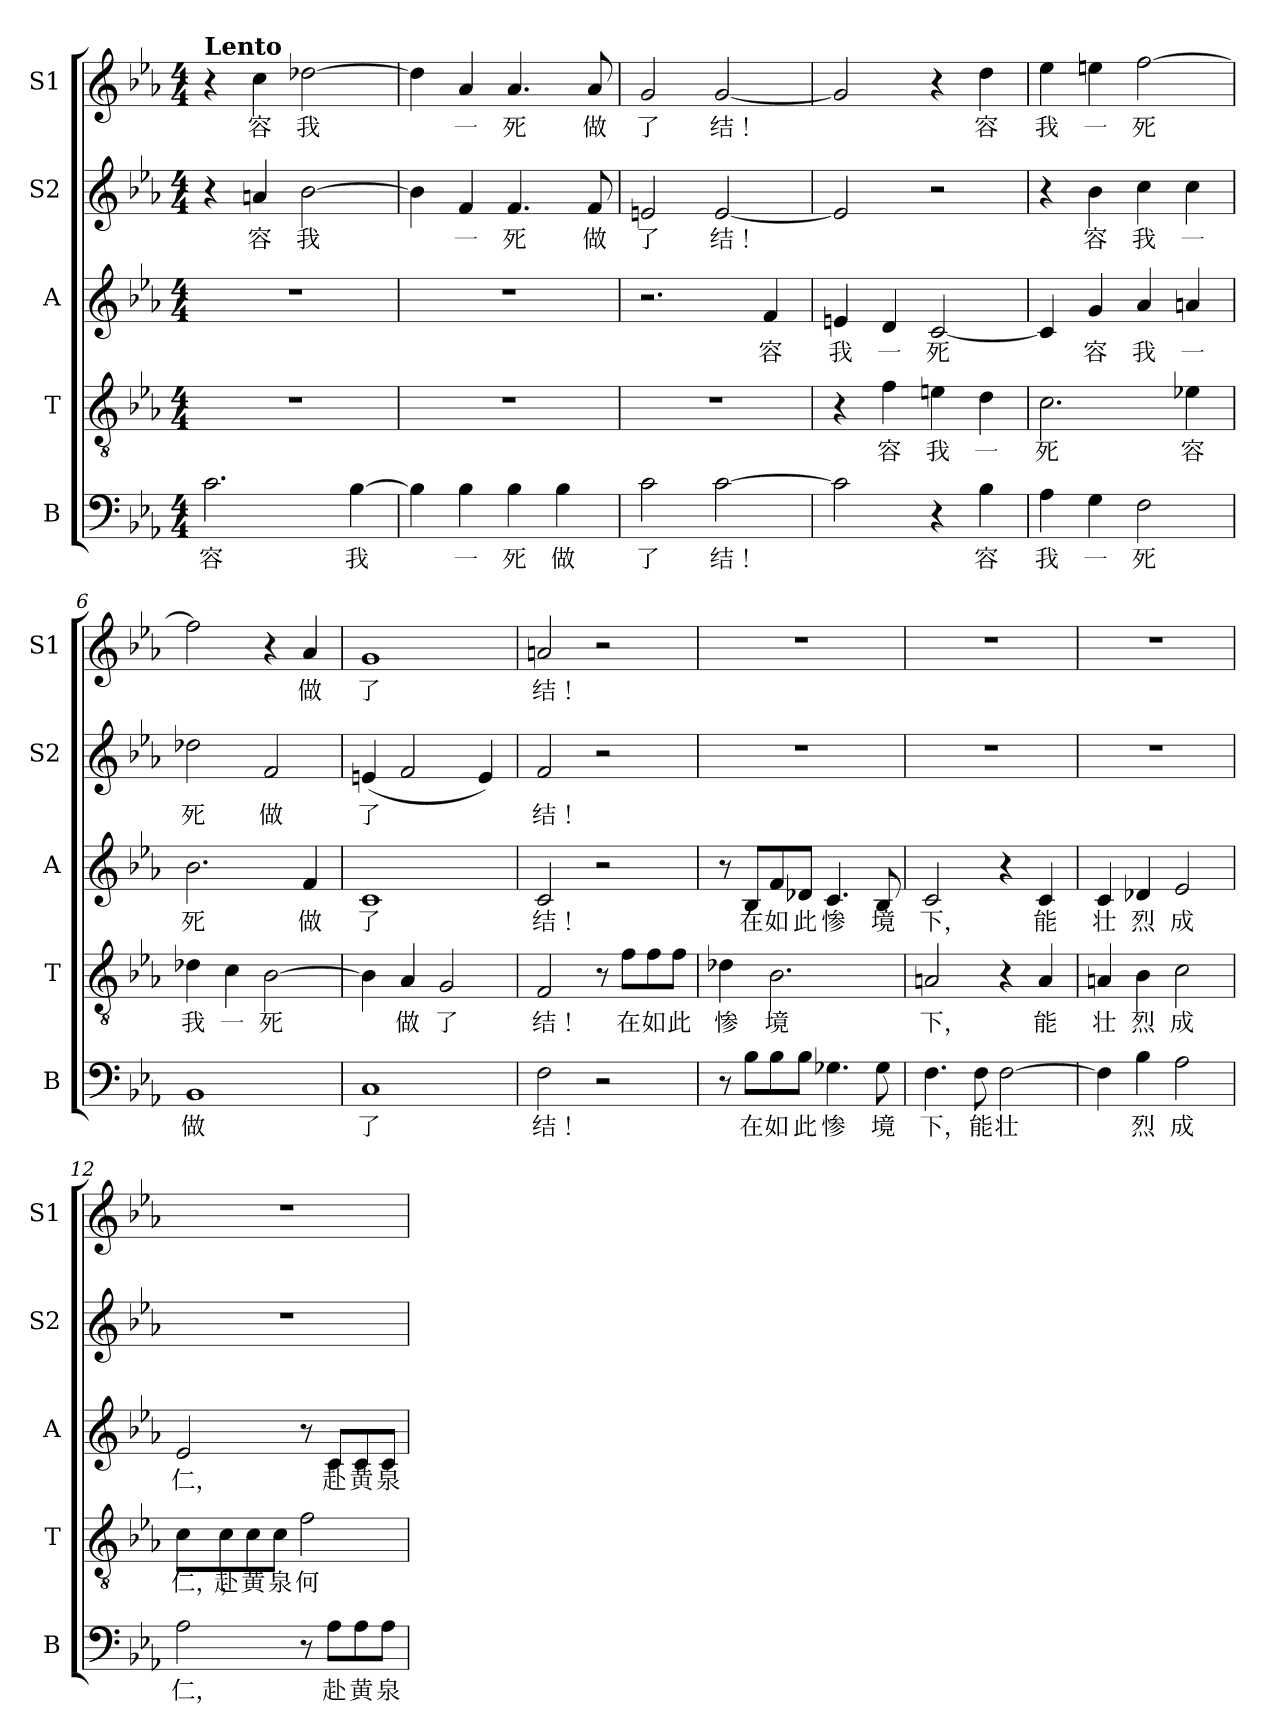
**kern	**text	**kern	**text	**kern	**text	**kern	**text	**kern	**text
*part5	*part5	*part4	*part4	*part3	*part3	*part2	*part2	*part1	*part1
*staff5	*staff5	*staff4	*staff4	*staff3	*staff3	*staff2	*staff2	*staff1	*staff1
*I"B	*	*I"T	*	*I"A	*	*I"S2	*	*I"S1	*
*I'B	*	*I'T	*	*I'A	*	*I'S2	*	*I'S1	*
*clefF4	*	*clefGv2	*	*clefG2	*	*clefG2	*	*clefG2	*
*k[b-e-a-]	*	*k[b-e-a-]	*	*k[b-e-a-]	*	*k[b-e-a-]	*	*k[b-e-a-]	*
*M4/4	*	*M4/4	*	*M4/4	*	*M4/4	*	*M4/4	*
=1	=1	=1	=1	=1	=1	=1	=1	=1	=1
!	!	!	!	!	!	!	!	!LO:TX:a:B:t=Lento	!
!	!LO:LY:b	!	!	!	!	!	!	!	!
2.c\	容	1r	.	1r	.	4r	.	4r	.
!	!	!	!	!	!	!	!LO:LY:b	!	!LO:LY:b
.	.	.	.	.	.	4an/	容	4cc\	容
!	!	!	!	!	!	!	!LO:LY:b	!	!LO:LY:b
.	.	.	.	.	.	[2b-\	我	[2dd-X\	我
!	!LO:LY:b	!	!	!	!	!	!	!	!
[4B-\	我	.	.	.	.	.	.	.	.
=2	=2	=2	=2	=2	=2	=2	=2	=2	=2
4B-\]	.	1r	.	1r	.	4b-\]	.	4dd-\]	.
!	!LO:LY:b	!	!	!	!	!	!LO:LY:b	!	!LO:LY:b
4B-\	一	.	.	.	.	4f/	一	4a-/	一
!	!LO:LY:b	!	!	!	!	!	!LO:LY:b	!	!LO:LY:b
4B-\	死	.	.	.	.	4.f/	死	4.a-/	死
!	!LO:LY:b	!	!	!	!	!	!	!	!
4B-\	做	.	.	.	.	.	.	.	.
!	!	!	!	!	!	!	!LO:LY:b	!	!LO:LY:b
.	.	.	.	.	.	8f/	做	8a-/	做
=3	=3	=3	=3	=3	=3	=3	=3	=3	=3
!	!LO:LY:b	!	!	!	!	!	!LO:LY:b	!	!LO:LY:b
2c\	了	1r	.	2.r	.	2en/	了	2g/	了
!	!LO:LY:b	!	!	!	!	!	!LO:LY:b	!	!LO:LY:b
[2c\	结！	.	.	.	.	[2e/	结！	[2g/	结！
!	!	!	!	!	!LO:LY:b	!	!	!	!
.	.	.	.	4f/	容	.	.	.	.
=4	=4	=4	=4	=4	=4	=4	=4	=4	=4
!	!	!	!	!	!LO:LY:b	!	!	!	!
2c\]	.	4r	.	4en/	我	2e/]	.	2g/]	.
!	!	!	!LO:LY:b	!	!LO:LY:b	!	!	!	!
.	.	4f\	容	4d/	一	.	.	.	.
!	!	!	!LO:LY:b	!	!LO:LY:b	!	!	!	!
4r	.	4en\	我	[2c/	死	2r	.	4r	.
!	!LO:LY:b	!	!LO:LY:b	!	!	!	!	!	!LO:LY:b
4B-\	容	4d\	一	.	.	.	.	4dd\	容
=5	=5	=5	=5	=5	=5	=5	=5	=5	=5
!	!LO:LY:b	!	!LO:LY:b	!	!	!	!	!	!LO:LY:b
4A-\	我	2.c\	死	4c/]	.	4r	.	4ee-\	我
!	!LO:LY:b	!	!	!	!LO:LY:b	!	!LO:LY:b	!	!LO:LY:b
4G\	一	.	.	4g/	容	4b-\	容	4een\	一
!	!LO:LY:b	!	!	!	!LO:LY:b	!	!LO:LY:b	!	!LO:LY:b
2F\	死	.	.	4a-/	我	4cc\	我	[2ff\	死
!	!	!	!LO:LY:b	!	!LO:LY:b	!	!LO:LY:b	!	!
.	.	4e-X\	容	4an/	一	4cc\	一	.	.
=6	=6	=6	=6	=6	=6	=6	=6	=6	=6
!	!LO:LY:b	!	!LO:LY:b	!	!LO:LY:b	!	!LO:LY:b	!	!
1BB-	做	4d-X\	我	2.b-\	死	2dd-X\	死	2ff\]	.
!	!	!	!LO:LY:b	!	!	!	!	!	!
.	.	4c\	一	.	.	.	.	.	.
!	!	!	!LO:LY:b	!	!	!	!LO:LY:b	!	!
.	.	[2B-\	死	.	.	2f/	做	4r	.
!	!	!	!	!	!LO:LY:b	!	!	!	!LO:LY:b
.	.	.	.	4f/	做	.	.	4a-/	做
=7	=7	=7	=7	=7	=7	=7	=7	=7	=7
!	!LO:LY:b	!	!	!	!LO:LY:b	!	!LO:LY:b	!	!LO:LY:b
1C	了	4B-\]	.	1c	了	(<4en/	了	1g	了
!	!	!	!LO:LY:b	!	!	!	!	!	!
.	.	4A-/	做	.	.	2f/	.	.	.
!	!	!	!LO:LY:b	!	!	!	!	!	!
.	.	2G/	了	.	.	.	.	.	.
.	.	.	.	.	.	4e/)	.	.	.
=8	=8	=8	=8	=8	=8	=8	=8	=8	=8
!	!LO:LY:b	!	!LO:LY:b	!	!LO:LY:b	!	!LO:LY:b	!	!LO:LY:b
2F\	结！	2F/	结！	2c/	结！	2f/	结！	2an/	结！
2r	.	8r	.	2r	.	2r	.	2r	.
!	!	!	!LO:LY:b	!	!	!	!	!	!
.	.	8f\L	在	.	.	.	.	.	.
!	!	!	!LO:LY:b	!	!	!	!	!	!
.	.	8f\	如	.	.	.	.	.	.
!	!	!	!LO:LY:b	!	!	!	!	!	!
.	.	8f\J	此	.	.	.	.	.	.
!!LO:LB:g=z
=9	=9	=9	=9	=9	=9	=9	=9	=9	=9
!	!	!	!LO:LY:b	!	!	!	!	!	!
8r	.	4d-X\	惨	8r	.	1r	.	1r	.
!	!LO:LY:b	!	!	!	!LO:LY:b	!	!	!	!
8B-\L	在	.	.	8B-/L	在	.	.	.	.
!	!LO:LY:b	!	!LO:LY:b	!	!LO:LY:b	!	!	!	!
8B-\	如	2.B-\	境	8f/	如	.	.	.	.
!	!LO:LY:b	!	!	!	!LO:LY:b	!	!	!	!
8B-\J	此	.	.	8d-X/J	此	.	.	.	.
!	!LO:LY:b	!	!	!	!LO:LY:b	!	!	!	!
4.G-X\	惨	.	.	4.c/	惨	.	.	.	.
!	!LO:LY:b	!	!	!	!LO:LY:b	!	!	!	!
8G-\	境	.	.	8B-/	境	.	.	.	.
=10	=10	=10	=10	=10	=10	=10	=10	=10	=10
!	!LO:LY:b	!	!LO:LY:b	!	!LO:LY:b	!	!	!	!
4.F\	下，	2An/	下，	2c/	下，	1r	.	1r	.
!	!LO:LY:b	!	!	!	!	!	!	!	!
8F\	能	.	.	.	.	.	.	.	.
!	!LO:LY:b	!	!	!	!	!	!	!	!
[2F\	壮	4r	.	4r	.	.	.	.	.
!	!	!	!LO:LY:b	!	!LO:LY:b	!	!	!	!
.	.	4A/	能	4c/	能	.	.	.	.
=11	=11	=11	=11	=11	=11	=11	=11	=11	=11
!	!	!	!LO:LY:b	!	!LO:LY:b	!	!	!	!
4F\]	.	4An/	壮	4c/	壮	1r	.	1r	.
!	!LO:LY:b	!	!LO:LY:b	!	!LO:LY:b	!	!	!	!
4B-\	烈	4B-\	烈	4d-X/	烈	.	.	.	.
!	!LO:LY:b	!	!LO:LY:b	!	!LO:LY:b	!	!	!	!
2A-\	成	2c\	成	2e-/	成	.	.	.	.
=12	=12	=12	=12	=12	=12	=12	=12	=12	=12
!	!LO:LY:b	!	!LO:LY:b	!	!LO:LY:b	!	!	!	!
2A-\	仁，	8c\L	仁，，	2e-/	仁，	1r	.	1r	.
!	!	!	!LO:LY:b	!	!	!	!	!	!
.	.	8c\	赴	.	.	.	.	.	.
!	!	!	!LO:LY:b	!	!	!	!	!	!
.	.	8c\	黄	.	.	.	.	.	.
!	!	!	!LO:LY:b	!	!	!	!	!	!
.	.	8c\J	泉	.	.	.	.	.	.
!	!	!	!LO:LY:b	!	!	!	!	!	!
8r	.	2f\	何	8r	.	.	.	.	.
!	!LO:LY:b	!	!	!	!LO:LY:b	!	!	!	!
8A-\L	赴	.	.	8c/L	赴	.	.	.	.
!	!LO:LY:b	!	!	!	!LO:LY:b	!	!	!	!
8A-\	黄	.	.	8c/	黄	.	.	.	.
!	!LO:LY:b	!	!	!	!LO:LY:b	!	!	!	!
8A-\J	泉	.	.	8c/J	泉	.	.	.	.
=	=	=	=	=	=	=	=	=	=
*-	*-	*-	*-	*-	*-	*-	*-	*-	*-
